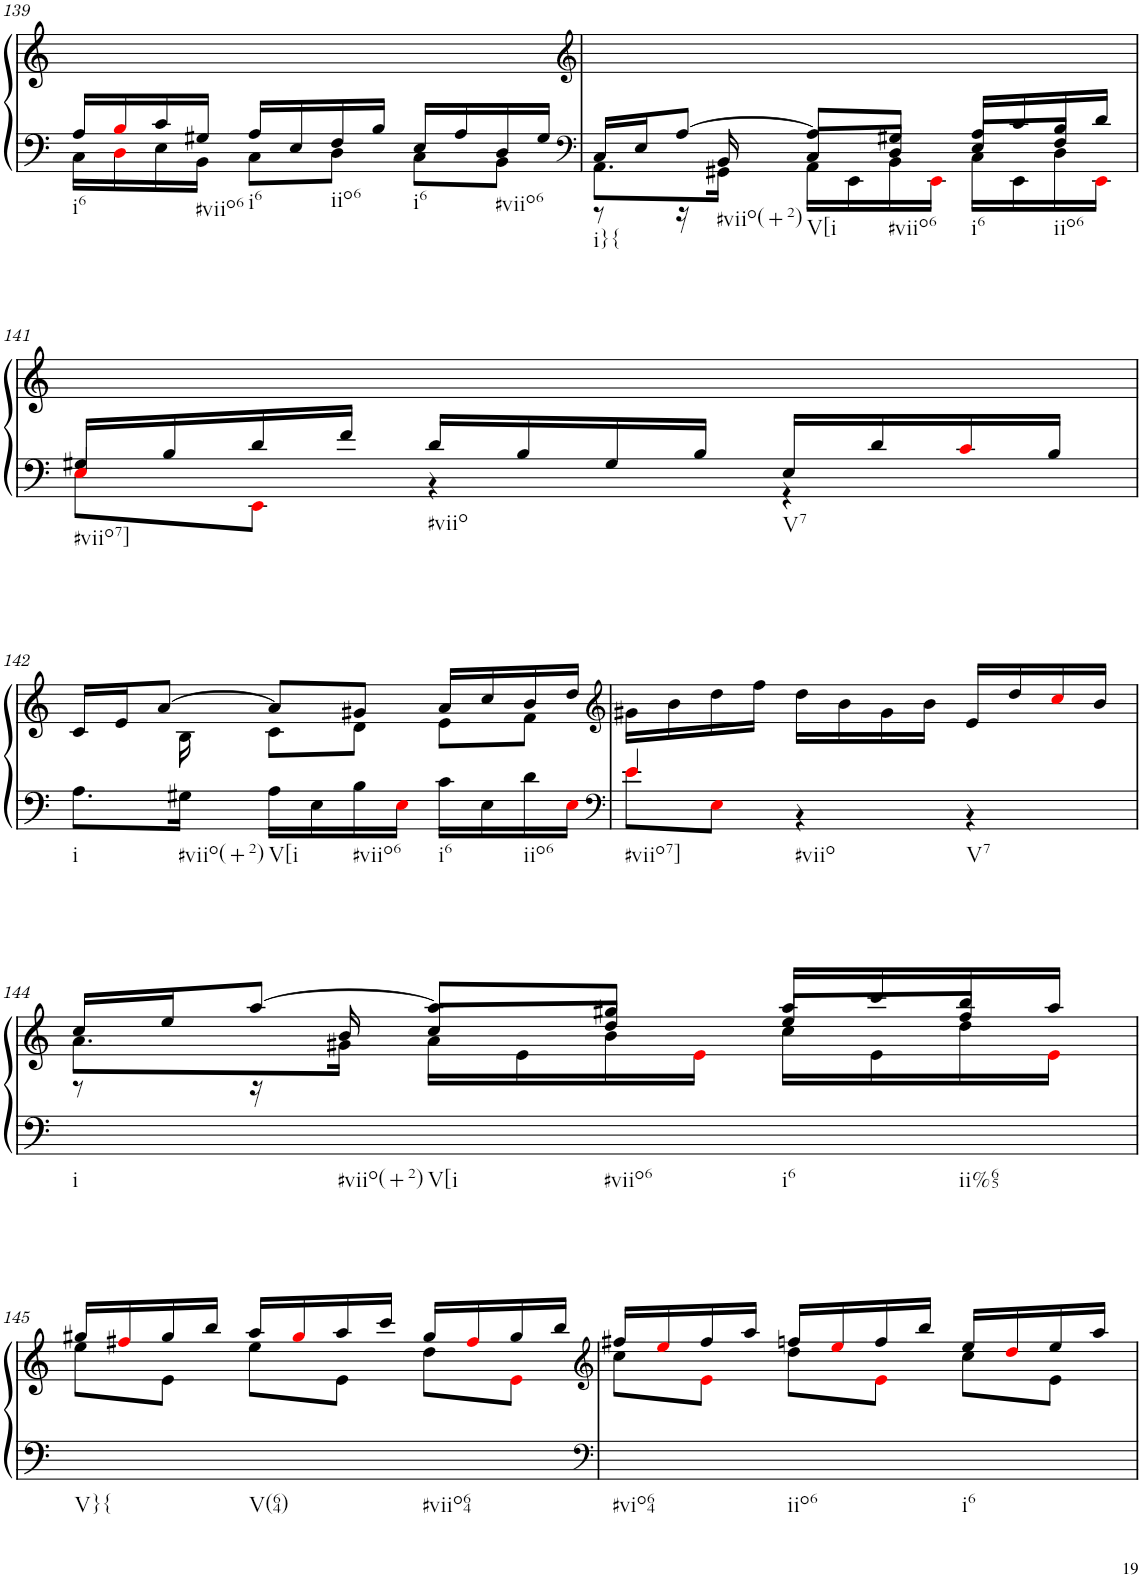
**kern	**kern
*part1	*part1
*staff2	*staff1
*I"Klavier linke Hand	*
!!LO:PB:g=z
*clefF4	*clefG2
*k[]	*k[]
*M3/4	*M3/4
=139	=139
*^	*
!LO:TX:b:t=i6	!	!
16A/LL	16C\LL	2.ryy
16Bi/	16Di\	.
16c/	16E\	.
!LO:TX:b:t=#viio6	!	!
16G#X/JJ	16BB\JJ	.
!LO:TX:b:t=i6	!	!
16A/LL	8C\L	.
16E/	.	.
!LO:TX:b:t=iio6	!	!
16F/	8D\J	.
16B/JJ	.	.
!LO:TX:b:t=i6	!	!
16E/LL	8C\L	.
16A/	.	.
!LO:TX:b:t=#viio6	!	!
16D/	8BB\J	.
16G#/JJ	.	.
*v	*v	*
=140	=140
*clefF4	*clefG2
*^	*
*	*^	*
!LO:TX:b:t=i}{	!	!	!
16C/LL	8.AA\L	8r	2.ryy
16E/J	.	.	.
!LO:TX:b:t=#viio(+2)	!	!	!
[8A/J	.	16r	.
.	16GG#X\Jk	16BB/	.
!LO:TX:b:t=V[i	!	!	!
8A/L]	16AA\LL	8C/L	.
.	16EE\	.	.
!LO:TX:b:t=#viio6	!	!	!
8G#X/J	16BB\	8D/J	.
.	16EEi\JJ	.	.
!LO:TX:b:t=i6	!	!	!
16A/LL	16C\LL	8E/L	.
16c/	16EE\	.	.
!LO:TX:b:t=iio6	!	!	!
16B/	16D\	8F/J	.
16d/JJ	16EEi\JJ	.	.
!!LO:LB:g=z
=141	=141	=141	=141
!LO:TX:b:t=#viio7]	!	!	!
16G#X/LL	8Ei\L	4Ei/	2.ryy
16B/	.	.	.
16d/	8EEi\J	.	.
16f/JJ	.	.	.
!LO:TX:b:t=#viio	!	!	!
16d/LL	4r	2ryy	.
16B/	.	.	.
16G#/	.	.	.
16B/JJ	.	.	.
!LO:TX:b:t=V7	!	!	!
16E/LL	4r	.	.
16d/	.	.	.
16ci/	.	.	.
16B/JJ	.	.	.
*	*v	*v	*
!!LO:LB:g=z
=142	=142	=142
*	*	*^
!LO:TX:b:t=i	!	!	!
!LO:TX:b:t=#viio(+2)	!	!	!
!LO:TX:b:t=V[i	!	!	!
!LO:TX:b:t=#viio6	!	!	!
!LO:TX:b:t=i6	!	!	!
!LO:TX:b:t=iio6	!	!	!
2.ryy	8.A\L	16c/LL	8.ryy
.	.	16e/J	.
.	.	[8a/J	.
.	16G#X\Jk	.	16B\
.	16A\LL	8a/L]	8c\L
.	16E\	.	.
.	16B\	8g#X/J	8d\J
.	16Ei\JJ	.	.
.	16c\LL	16a/LL	8e\L
.	16E\	16cc/	.
.	16d\	16b/	8f\J
.	16Ei\JJ	16dd/JJ	.
*	*	*v	*v
=143	=143	=143
*clefF4	*	*clefG2
!LO:TX:b:t=#viio7]	!	!
4ei/	8ei\L	16g#X\LL
.	.	16b\
.	8Ei\J	16dd\
.	.	16ff\JJ
!LO:TX:b:t=#viio	!	!
!LO:TX:b:t=V7	!	!
2ryy	4r	16dd\LL
.	.	16b\
.	.	16g#\
.	.	16b\JJ
.	4r	16e/LL
.	.	16dd/
.	.	16cci/
.	.	16b/JJ
*v	*v	*
!!LO:LB:g=z
=144	=144
*	*^
*	*	*^
!LO:TX:b:t=i	!	!	!
!LO:TX:b:t=#viio(+2)	!	!	!
!LO:TX:b:t=V[i	!	!	!
!LO:TX:b:t=#viio6	!	!	!
!LO:TX:b:t=i6	!	!	!
!LO:TX:b:t=ii%65	!	!	!
2.ryy	16cc/LL	8.a\L	8r
.	16ee/J	.	.
.	[8aa/J	.	16r
.	.	16g#X\Jk	16b/
.	8aa/L]	16a\LL	8cc/L
.	.	16e\	.
.	8gg#X/J	16b\	8dd/J
.	.	16ei\JJ	.
.	16aa/LL	16cc\LL	8ee/L
.	16ccc/	16e\	.
.	16bb/	16dd\	8ff/J
.	16aa/JJ	16ei\JJ	.
*	*	*v	*v
!!LO:LB:g=z
=145	=145	=145
!LO:TX:b:t=V}{	!	!
!LO:TX:b:t=V(64)	!	!
!LO:TX:b:t=#viio64	!	!
2.ryy	16gg#X/LL	8ee\L
.	16ff#Xi/	.
.	16gg#/	8e\J
.	16bb/JJ	.
.	16aa/LL	8ee\L
.	16gg#i/	.
.	16aa/	8e\J
.	16ccc/JJ	.
.	16gg#/LL	8dd\L
.	16ff#i/	.
.	16gg#/	8ei\J
.	16bb/JJ	.
=146	=146	=146
*clefF4	*clefG2	*
!LO:TX:b:t=#vio64	!	!
!LO:TX:b:t=iio6	!	!
!LO:TX:b:t=i6	!	!
2.ryy	16ff#X/LL	8cc\L
.	16eei/	.
.	16ff#/	8ei\J
.	16aa/JJ	.
.	16ffn/LL	8dd\L
.	16eei/	.
.	16ff/	8ei\J
.	16bb/JJ	.
.	16ee/LL	8cc\L
.	16ddi/	.
.	16ee/	8e\J
.	16aa/JJ	.
*	*v	*v
=	=
*-	*-
